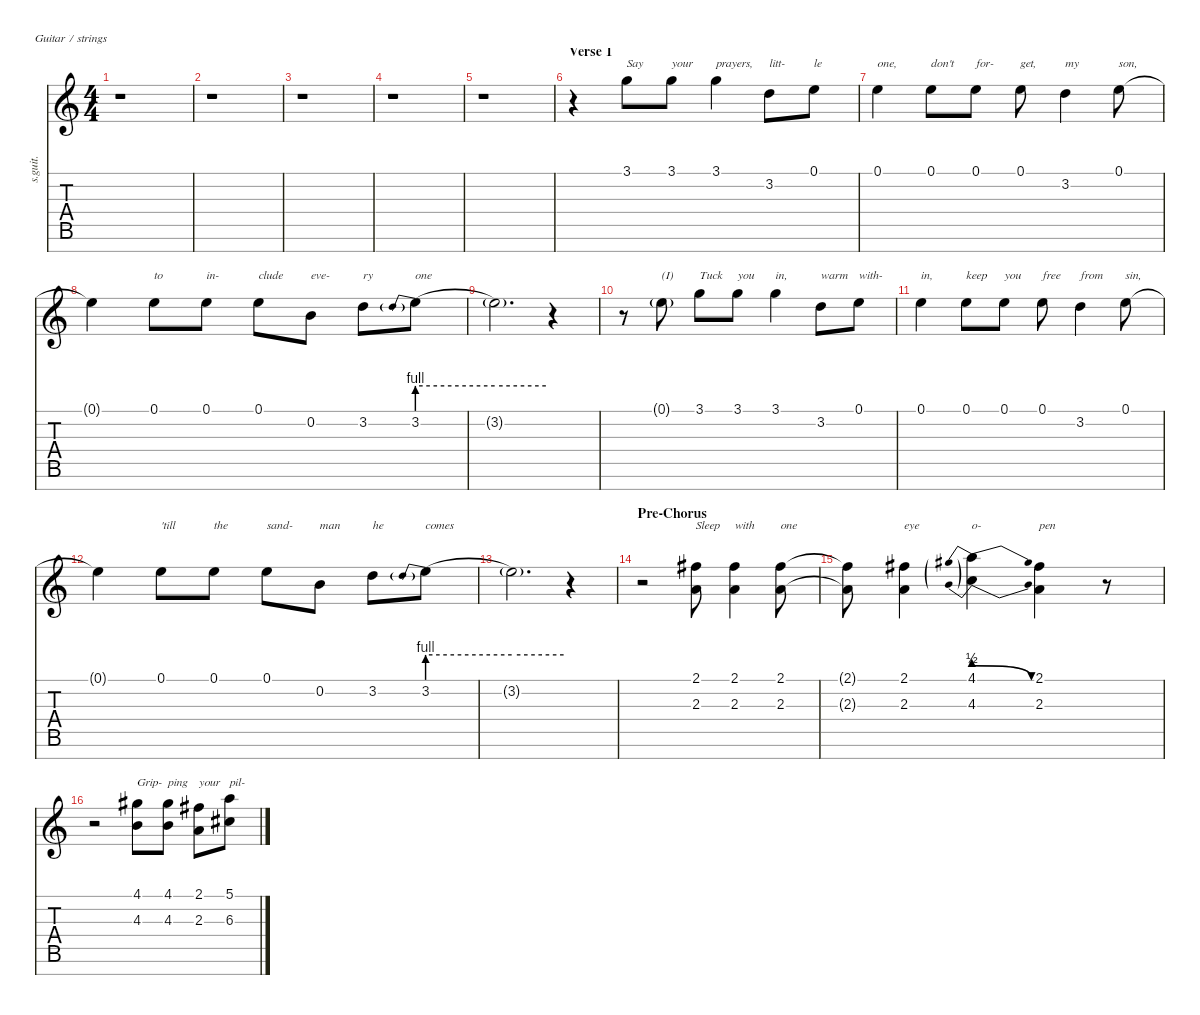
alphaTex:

\defaultSystemsLayout 4
\hideDynamics
\bracketExtendMode nobrackets
\track ("James Hetfield (Vocals)" "s.guit.") {instrument baritonesax}
\staff {score tabs}
\tuning (E4 B3 G3 D3 A2 E2 B1)
\displaytranspose 12
\ts (4 4)
\tempo (124 hide)
\clef g2
\ks c
r.1{dy f} |
r.1 |
r.1 |
r.1 |
r.1 |
\section ("" "Verse 1")
r.4 3.1.8{txt "Say" lyrics (0 "") lyrics (1 "") lyrics (2 "") lyrics (3 "") lyrics (4 "")} 3.1.8{txt "your" lyrics (0 "") lyrics (1 "") lyrics (2 "") lyrics (3 "") lyrics (4 "")} 3.1.4{txt "prayers," lyrics (0 "") lyrics (1 "") lyrics (2 "") lyrics (3 "") lyrics (4 "")} 3.2.8{txt "litt-" lyrics (0 "") lyrics (1 "") lyrics (2 "") lyrics (3 "") lyrics (4 "")} 0.1.8{txt "le" lyrics (0 "") lyrics (1 "") lyrics (2 "") lyrics (3 "") lyrics (4 "")} |
0.1.4{txt "one," lyrics (0 "") lyrics (1 "") lyrics (2 "") lyrics (3 "") lyrics (4 "")} 0.1.8{txt "don't" lyrics (0 "") lyrics (1 "") lyrics (2 "") lyrics (3 "") lyrics (4 "")} 0.1.8{txt "for-" lyrics (0 "") lyrics (1 "") lyrics (2 "") lyrics (3 "") lyrics (4 "")} 0.1.8{txt "get," lyrics (0 "") lyrics (1 "") lyrics (2 "") lyrics (3 "") lyrics (4 "")} 3.2.4{txt "my" lyrics (0 "") lyrics (1 "") lyrics (2 "") lyrics (3 "") lyrics (4 "")} 0.1.8{txt "son," lyrics (0 "") lyrics (1 "") lyrics (2 "") lyrics (3 "") lyrics (4 "")} |
0.1{t}.4{lyrics (0 "") lyrics (1 "") lyrics (2 "") lyrics (3 "") lyrics (4 "")} 0.1.8{txt "to" lyrics (0 "") lyrics (1 "") lyrics (2 "") lyrics (3 "") lyrics (4 "")} 0.1.8{txt "in-" lyrics (0 "") lyrics (1 "") lyrics (2 "") lyrics (3 "") lyrics (4 "")} 0.1.8{txt "clude" lyrics (0 "") lyrics (1 "") lyrics (2 "") lyrics (3 "") lyrics (4 "")} 0.2.8{txt "eve-" lyrics (0 "") lyrics (1 "") lyrics (2 "") lyrics (3 "") lyrics (4 "")} 3.2.8{txt "ry" lyrics (0 "") lyrics (1 "") lyrics (2 "") lyrics (3 "") lyrics (4 "")} 3.2{be (prebend 0 4 60 4)}.8{txt "one" lyrics (0 "") lyrics (1 "") lyrics (2 "") lyrics (3 "") lyrics (4 "")} |
3.2{be (hold 0 4 60 4) t}.2{d lyrics (0 "") lyrics (1 "") lyrics (2 "") lyrics (3 "") lyrics (4 "")} r.4 |
r.8 0.1{g}.8{txt "(I)" lyrics (0 "") lyrics (1 "") lyrics (2 "") lyrics (3 "") lyrics (4 "") dy fff} 3.1.8{txt "Tuck" lyrics (0 "") lyrics (1 "") lyrics (2 "") lyrics (3 "") lyrics (4 "") dy f} 3.1.8{txt "you" lyrics (0 "") lyrics (1 "") lyrics (2 "") lyrics (3 "") lyrics (4 "")} 3.1.4{txt "in," lyrics (0 "") lyrics (1 "") lyrics (2 "") lyrics (3 "") lyrics (4 "")} 3.2.8{txt "warm" lyrics (0 "") lyrics (1 "") lyrics (2 "") lyrics (3 "") lyrics (4 "")} 0.1.8{txt "with-" lyrics (0 "") lyrics (1 "") lyrics (2 "") lyrics (3 "") lyrics (4 "")} |
0.1.4{txt "in," lyrics (0 "") lyrics (1 "") lyrics (2 "") lyrics (3 "") lyrics (4 "")} 0.1.8{txt "keep" lyrics (0 "") lyrics (1 "") lyrics (2 "") lyrics (3 "") lyrics (4 "")} 0.1.8{txt "you" lyrics (0 "") lyrics (1 "") lyrics (2 "") lyrics (3 "") lyrics (4 "")} 0.1.8{txt "free" lyrics (0 "") lyrics (1 "") lyrics (2 "") lyrics (3 "") lyrics (4 "")} 3.2.4{txt "from" lyrics (0 "") lyrics (1 "") lyrics (2 "") lyrics (3 "") lyrics (4 "")} 0.1.8{txt "sin," lyrics (0 "") lyrics (1 "") lyrics (2 "") lyrics (3 "") lyrics (4 "")} |
0.1{t}.4{lyrics (0 "") lyrics (1 "") lyrics (2 "") lyrics (3 "") lyrics (4 "")} 0.1.8{txt "'till" lyrics (0 "") lyrics (1 "") lyrics (2 "") lyrics (3 "") lyrics (4 "")} 0.1.8{txt "the" lyrics (0 "") lyrics (1 "") lyrics (2 "") lyrics (3 "") lyrics (4 "")} 0.1.8{txt "sand-" lyrics (0 "") lyrics (1 "") lyrics (2 "") lyrics (3 "") lyrics (4 "")} 0.2.8{txt "man" lyrics (0 "") lyrics (1 "") lyrics (2 "") lyrics (3 "") lyrics (4 "")} 3.2.8{txt "he" lyrics (0 "") lyrics (1 "") lyrics (2 "") lyrics (3 "") lyrics (4 "")} 3.2{be (prebend 0 4 60 4)}.8{txt "comes" lyrics (0 "") lyrics (1 "") lyrics (2 "") lyrics (3 "") lyrics (4 "")} |
3.2{be (hold 0 4 60 4) t}.2{d lyrics (0 "") lyrics (1 "") lyrics (2 "") lyrics (3 "") lyrics (4 "")} r.4 |
\section ("" "Pre-Chorus")
r.2 (2.1{acc #} 2.3).8{txt "Sleep" lyrics (0 "") lyrics (1 "") lyrics (2 "") lyrics (3 "") lyrics (4 "")} (2.1{acc #} 2.3).4{txt "with" lyrics (0 "") lyrics (1 "") lyrics (2 "") lyrics (3 "") lyrics (4 "")} (2.1{acc #} 2.3).8{txt "one" lyrics (0 "") lyrics (1 "") lyrics (2 "") lyrics (3 "") lyrics (4 "")} |
(2.1{t acc #} 2.3{t}).8{lyrics (0 "") lyrics (1 "") lyrics (2 "") lyrics (3 "") lyrics (4 "")} (2.1{acc #} 2.3).4{txt "eye" lyrics (0 "") lyrics (1 "") lyrics (2 "") lyrics (3 "") lyrics (4 "")} (4.1{be (prebendrelease 0 2 30 0)} 4.3{be (prebendrelease 0 2 30 0)}).4{txt "o-" lyrics (0 "") lyrics (1 "") lyrics (2 "") lyrics (3 "") lyrics (4 "")} (2.1{acc #} 2.3).4{txt "pen" lyrics (0 "") lyrics (1 "") lyrics (2 "") lyrics (3 "") lyrics (4 "")} r.8 |
r.2 (4.1{acc #} 4.3).8{txt "Grip-" lyrics (0 "") lyrics (1 "") lyrics (2 "") lyrics (3 "") lyrics (4 "")} (4.1{acc #} 4.3).8{txt "ping" lyrics (0 "") lyrics (1 "") lyrics (2 "") lyrics (3 "") lyrics (4 "")} (2.1{acc #} 2.3).8{txt "your" lyrics (0 "") lyrics (1 "") lyrics (2 "") lyrics (3 "") lyrics (4 "")} (5.1 6.3{acc #}).8{txt "pil-" lyrics (0 "") lyrics (1 "") lyrics (2 "") lyrics (3 "") lyrics (4 "")}
